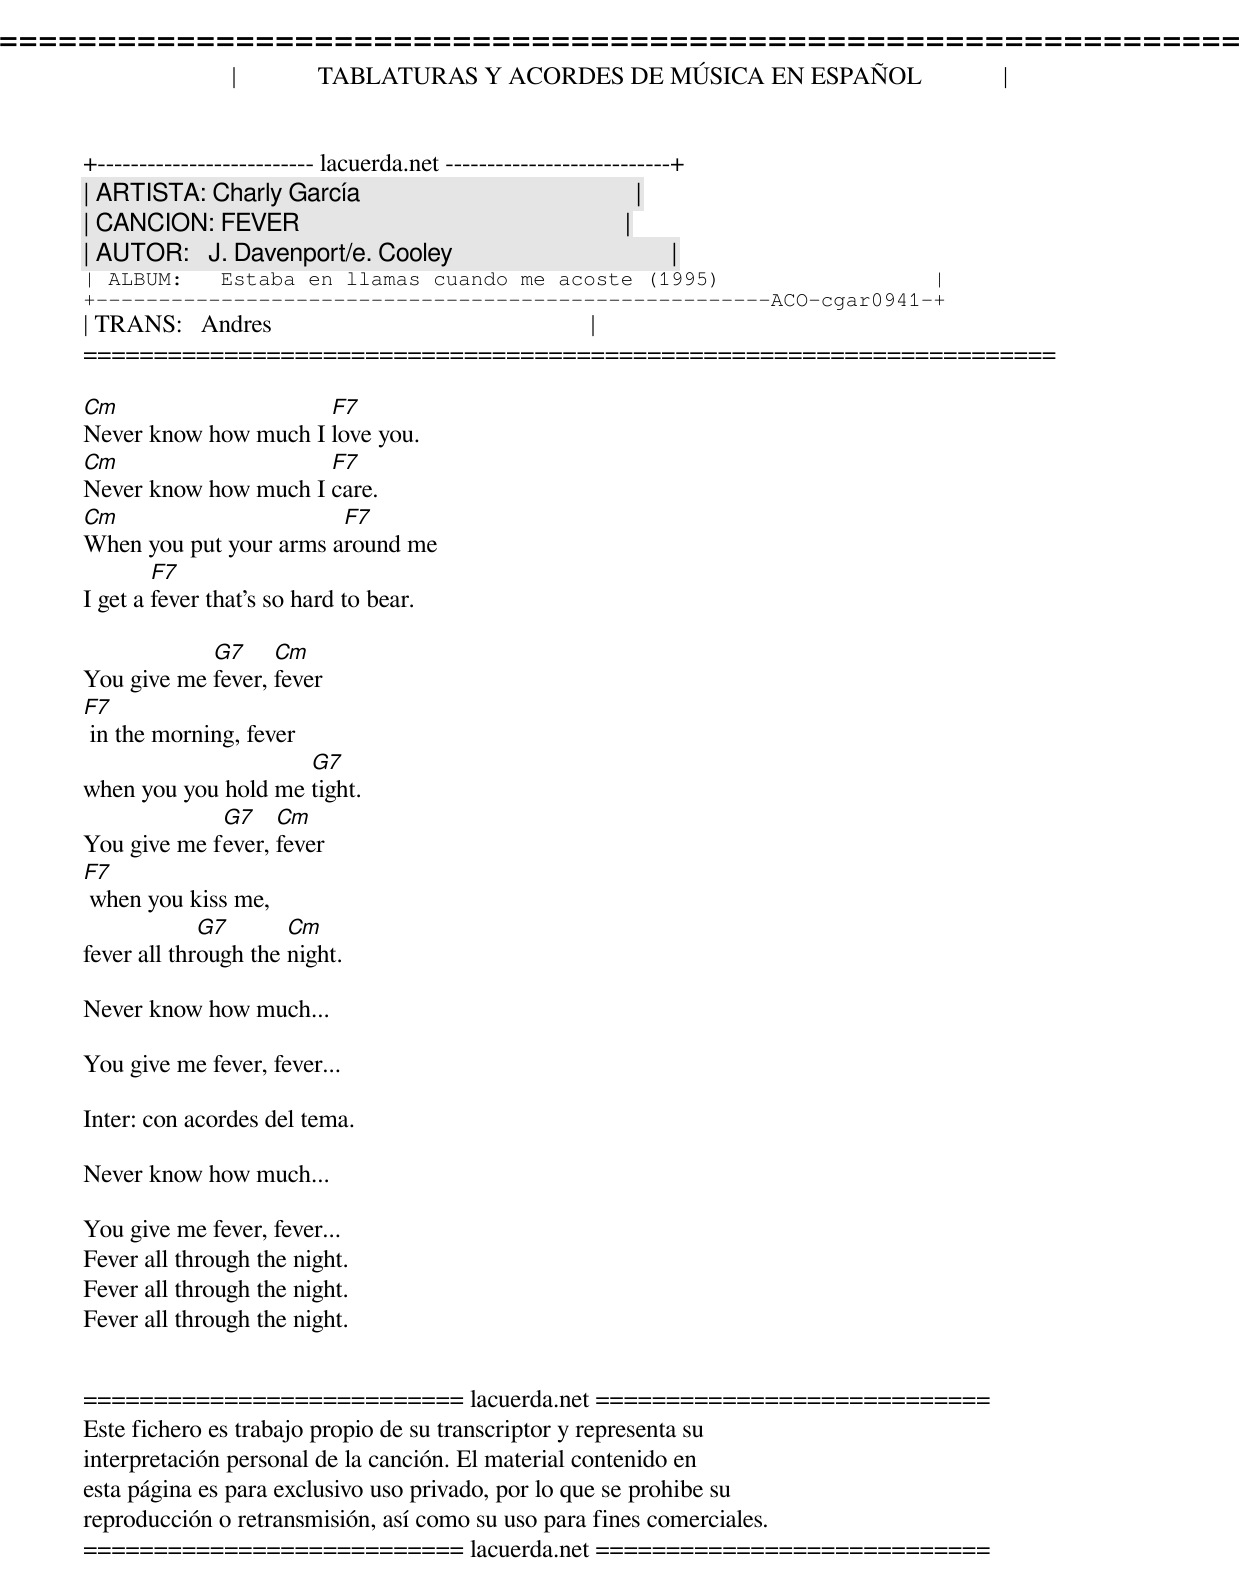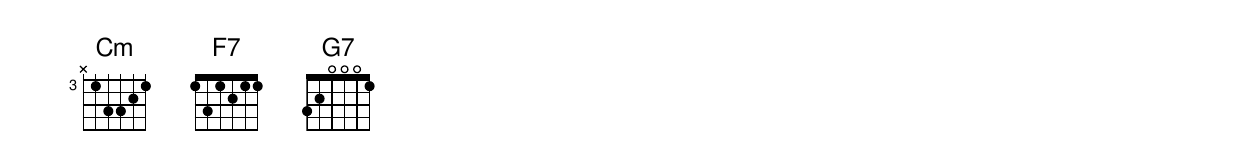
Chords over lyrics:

=====================================================================
|             TABLATURAS Y ACORDES DE MÚSICA EN ESPAÑOL             |
+-------------------------- lacuerda.net ---------------------------+
| ARTISTA: Charly García                                            |
| CANCION: FEVER                                                    |
| AUTOR:   J. Davenport/e. Cooley                                   |
| ALBUM:   Estaba en llamas cuando me acoste (1995)                 |
+------------------------------------------------------ACO-cgar0941-+
| TRANS:   Andres                                                   |
=====================================================================

Cm                    F7
Never know how much I love you.
Cm                    F7
Never know how much I care.
Cm                      F7
When you put your arms around me
        F7
I get a fever that's so hard to bear.

            G7     Cm
You give me fever, fever
F7
 in the morning, fever
                     G7
when you you hold me tight.
             G7    Cm
You give me fever, fever
F7
 when you kiss me,
             G7       Cm
fever all through the night.

Never know how much...

You give me fever, fever...

Inter: con acordes del tema.

Never know how much...

You give me fever, fever...
Fever all through the night.
Fever all through the night.
Fever all through the night.


=========================== lacuerda.net ============================
Este fichero es trabajo propio de su transcriptor y representa su
interpretación personal de la canción. El material contenido en
esta página es para exclusivo uso privado, por lo que se prohibe su
reproducción o retransmisión, así como su uso para fines comerciales.
=========================== lacuerda.net ============================
